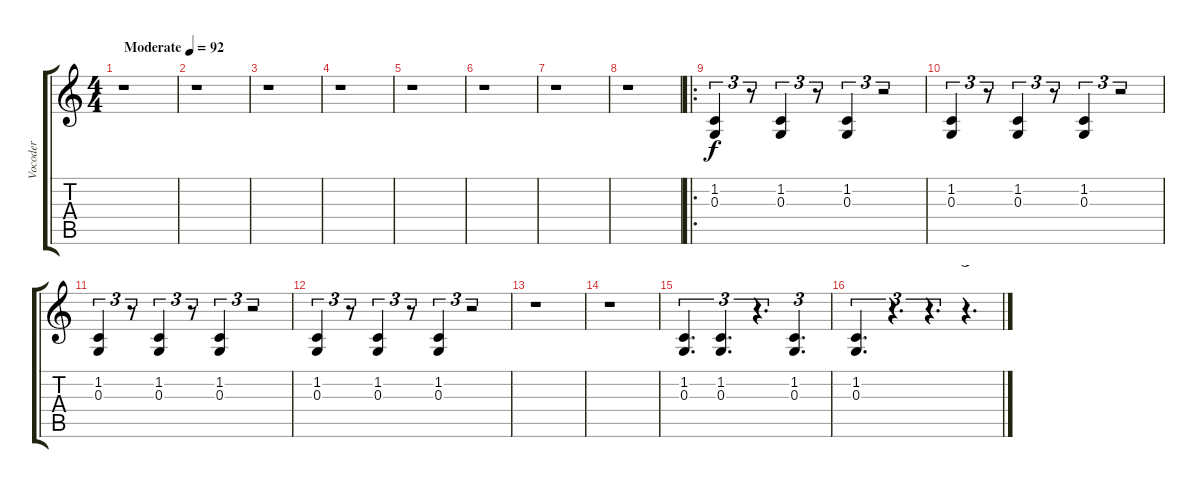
\track ("Vocoder" "Vocoder") {instrument clavinet}
\staff {score tabs}
\tuning (E4 B3 G3 D3 A2 E2) {hide}
\ts (4 4)
\tempo (92 "Moderate")
\clef g2
\ks c
r.1{dy f instrument clavinet} |
r.1 |
r.1 |
r.1 |
r.1 |
r.1 |
r.1 |
r.1 |
\ro
(1.2 0.3).4{tu (3 2)} r.8{tu (3 2)} (1.2 0.3).4{tu (3 2)} r.8{tu (3 2)} (1.2 0.3).4{tu (3 2)} r.2{tu (3 2)} |
(1.2 0.3).4{tu (3 2)} r.8{tu (3 2)} (1.2 0.3).4{tu (3 2)} r.8{tu (3 2)} (1.2 0.3).4{tu (3 2)} r.2{tu (3 2)} |
(1.2 0.3).4{tu (3 2)} r.8{tu (3 2)} (1.2 0.3).4{tu (3 2)} r.8{tu (3 2)} (1.2 0.3).4{tu (3 2)} r.2{tu (3 2)} |
(1.2 0.3).4{tu (3 2)} r.8{tu (3 2)} (1.2 0.3).4{tu (3 2)} r.8{tu (3 2)} (1.2 0.3).4{tu (3 2)} r.2{tu (3 2)} |
r.1 |
r.1 |
(1.2 0.3).4{d tu (3 2)} (1.2 0.3).4{d tu (3 2)} r.4{d tu (3 2)} (1.2 0.3).4{d tu (3 2)} |
(1.2 0.3).4{d tu (3 2)} r.4{d tu (3 2)} r.4{d tu (3 2)} r.4{d tu (3 2)}
